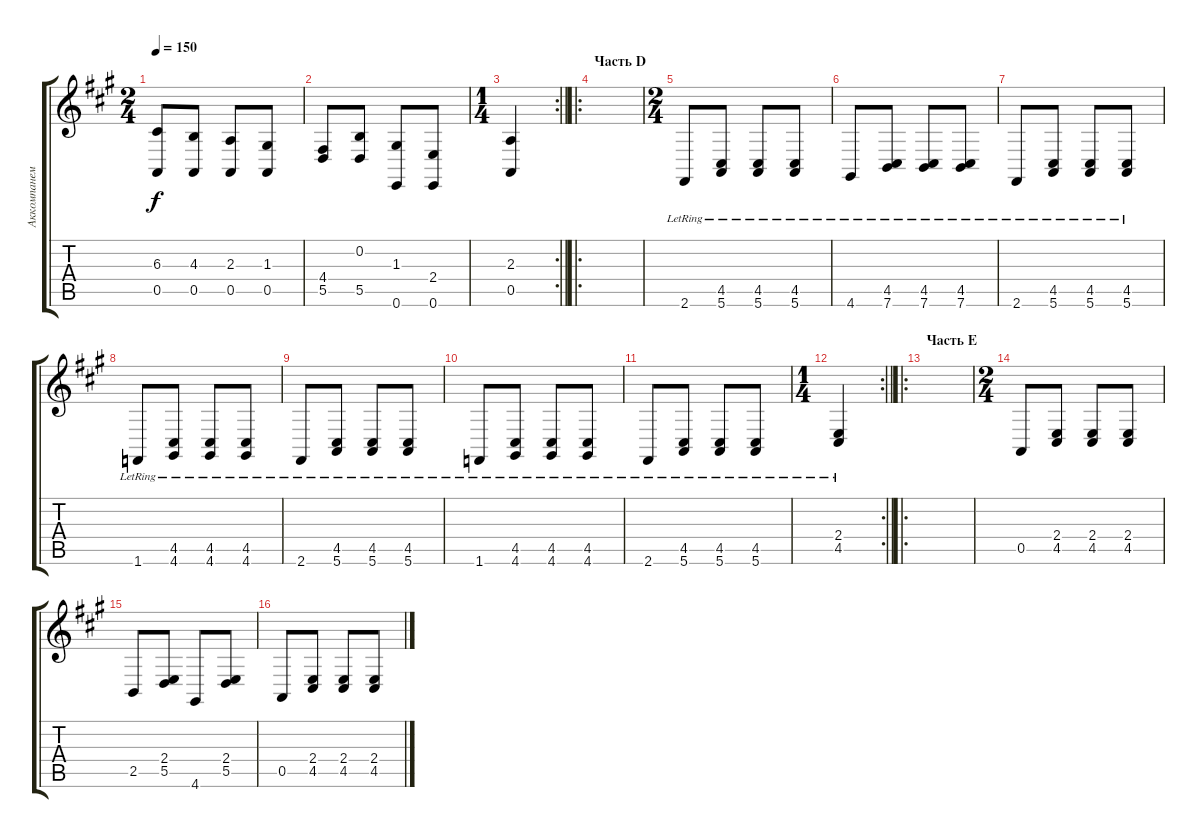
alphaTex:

\track ("Аккомпанемент" "Аккомпанем") {instrument churchorgan}
\staff {score tabs}
\tuning (E4 B3 G3 D3 A2 E2) {hide}
\ts (2 4)
\tempo 150
\clef g2
\ks a
(6.3 0.5).8{dy f} (4.3 0.5).8 (2.3 0.5).8 (1.3 0.5).8 |
(4.4 5.5).8 (0.2 5.5).8 (1.3 0.6).8 (2.4 0.6).8 |
\rc 2
\ts (1 4)
\barLineRight lightlight
(2.3 0.5).4 |
\ro
\section ("" "Часть D")
|
\ts (2 4)
2.6{lr}.8 (4.5{lr} 5.6{lr}).8 (4.5{lr} 5.6{lr}).8 (4.5{lr} 5.6{lr}).8 |
4.6{lr}.8 (4.5{lr} 7.6{lr}).8 (4.5{lr} 7.6{lr}).8 (4.5{lr} 7.6{lr}).8 |
2.6{lr}.8 (4.5{lr} 5.6{lr}).8 (4.5{lr} 5.6{lr}).8 (4.5{lr} 5.6{lr}).8 |
1.6{lr}.8 (4.5{lr} 4.6{lr}).8 (4.5{lr} 4.6{lr}).8 (4.5{lr} 4.6{lr}).8 |
2.6{lr}.8 (4.5{lr} 5.6{lr}).8 (4.5{lr} 5.6{lr}).8 (4.5{lr} 5.6{lr}).8 |
1.6{lr}.8 (4.5{lr} 4.6{lr}).8 (4.5{lr} 4.6{lr}).8 (4.5{lr} 4.6{lr}).8 |
2.6{lr}.8 (4.5{lr} 5.6{lr}).8 (4.5{lr} 5.6{lr}).8 (4.5{lr} 5.6{lr}).8 |
\rc 2
\ts (1 4)
\barLineRight lightlight
(2.4{lr} 4.5{lr}).4 |
\ro
\section ("" "Часть E")
|
\ts (2 4)
0.5.8 (2.4 4.5).8 (2.4 4.5).8 (2.4 4.5).8 |
2.5.8 (2.4 5.5).8 4.6.8 (2.4 5.5).8 |
0.5.8 (2.4 4.5).8 (2.4 4.5).8 (2.4 4.5).8
